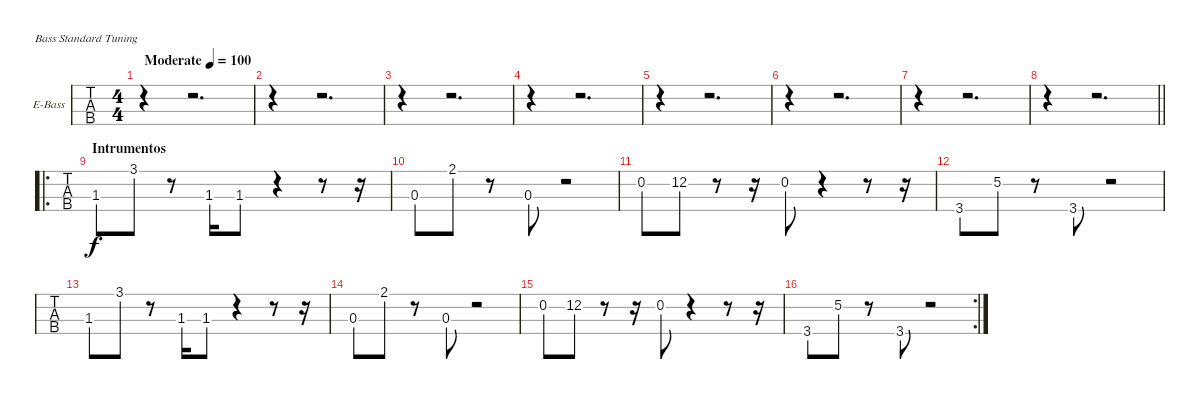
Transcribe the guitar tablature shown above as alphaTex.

\bracketExtendMode groupsimilarinstruments
\firstSystemTrackNameOrientation horizontal
\otherSystemsTrackNameOrientation horizontal
\track ("Bajo" "E-Bass") {instrument electricbassfinger}
\staff {tabs}
\tuning (G2 D2 A1 E1)
\ts (4 4)
\beaming (8 2 2 2 2)
\tempo (100 "Moderate")
\clef f4
\ks c
r.4{dy f instrument electricbassfinger} r.2{d} |
r.4 r.2{d} |
r.4 r.2{d} |
r.4 r.2{d} |
r.4 r.2{d} |
r.4 r.2{d} |
r.4 r.2{d} |
\barLineRight lightlight
r.4 r.2{d} |
\ro
\section ("" "Intrumentos")
1.3.8 3.1.8 r.8 1.3.16 1.3{st}.8 r.4 r.8 r.16 |
0.3.8 2.1.8 r.8 0.3.8 r.2 |
0.2.8 12.2{st}.8 r.8 r.16 0.2.8 r.4 r.8 r.16 |
3.4.8 5.2{st}.8 r.8 3.4.8 r.2 |
1.3.8 3.1.8 r.8 1.3.16 1.3{st}.8 r.4 r.8 r.16 |
0.3.8 2.1.8 r.8 0.3.8 r.2 |
0.2.8 12.2{st}.8 r.8 r.16 0.2.8 r.4 r.8 r.16 |
\rc 2
3.4.8 5.2{st}.8 r.8 3.4.8 r.2
